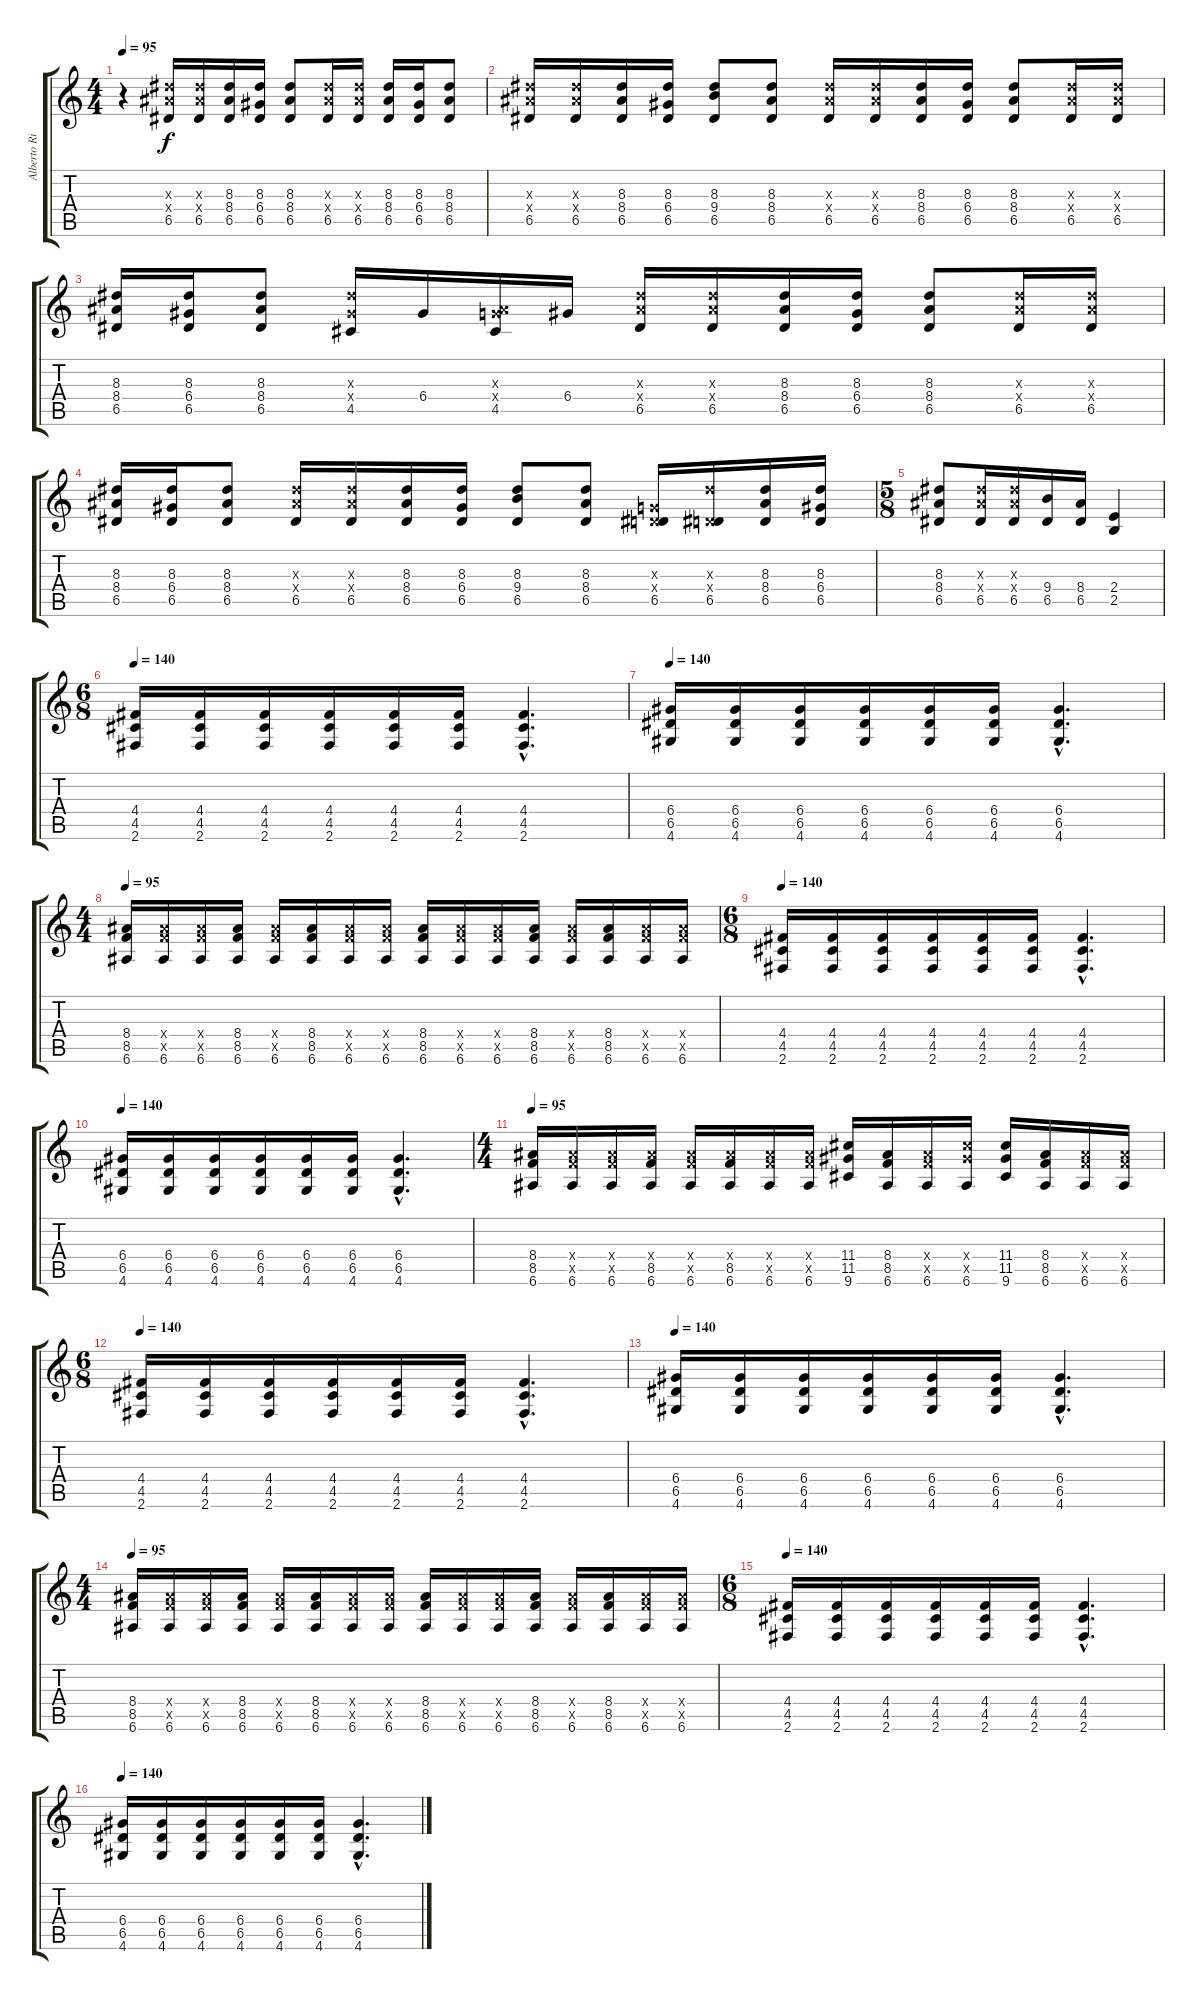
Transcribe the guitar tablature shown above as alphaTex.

\track ("Alberto Rionda (Guitarra)" "Alberto Ri") {instrument distortionguitar}
\staff {score tabs}
\tuning (E4 B3 G3 D3 A2 E2) {hide}
\ts (4 4)
\tempo 95
\clef g2
\ks c
r.4{dy f} (8.3{x} 8.4{x} 6.5).16 (8.3{x} 8.4{x} 6.5).16 (8.3 8.4 6.5).16 (8.3 6.4 6.5).16 (8.3 8.4 6.5).8 (8.3{x} 8.4{x} 6.5).16 (8.3{x} 8.4{x} 6.5).16 (8.3 8.4 6.5).16 (8.3 6.4 6.5).16 (8.3 8.4 6.5).8 |
(8.3{x} 8.4{x} 6.5).16 (8.3{x} 8.4{x} 6.5).16 (8.3 8.4 6.5).16 (8.3 6.4 6.5).16 (8.3 9.4 6.5).8 (8.3 8.4 6.5).8 (8.3{x} 8.4{x} 6.5).16 (8.3{x} 8.4{x} 6.5).16 (8.3 8.4 6.5).16 (8.3 6.4 6.5).16 (8.3 8.4 6.5).8 (8.3{x} 8.4{x} 6.5).16 (8.3{x} 8.4{x} 6.5).16 |
(8.3 8.4 6.5).16 (8.3 6.4 6.5).16 (8.3 8.4 6.5).8 (8.3{x} 6.4{x} 4.5).16 6.4.16 (0.3{x} 8.4{x} 4.5).16 6.4.16 (8.3{x} 8.4{x} 6.5).16 (8.3{x} 8.4{x} 6.5).16 (8.3 8.4 6.5).16 (8.3 6.4 6.5).16 (8.3 8.4 6.5).8 (8.3{x} 8.4{x} 6.5).16 (8.3{x} 8.4{x} 6.5).16 |
(8.3 8.4 6.5).16 (8.3 6.4 6.5).16 (8.3 8.4 6.5).8 (8.3{x} 8.4{x} 6.5).16 (8.3{x} 8.4{x} 6.5).16 (8.3 8.4 6.5).16 (8.3 6.4 6.5).16 (8.3 9.4 6.5).8 (8.3 8.4 6.5).8 (0.3{x} 0.4{x} 6.5).16 (8.3{x} 0.4{x} 6.5).16 (8.3 8.4 6.5).16 (8.3 6.4 6.5).16 |
\ts (5 8)
(8.3 8.4 6.5).8 (8.3{x} 8.4{x} 6.5).16 (8.3{x} 8.4{x} 6.5).16 (9.4 6.5).16 (8.4 6.5).16 (2.4 2.5).4 |
\ts (6 8)
\tempo 140
(4.4 4.5 2.6).16 (4.4 4.5 2.6).16 (4.4 4.5 2.6).16 (4.4 4.5 2.6).16 (4.4 4.5 2.6).16 (4.4 4.5 2.6).16 (4.4{hac} 4.5{hac} 2.6{hac}).4{d} |
\tempo 140
(6.4 6.5 4.6).16 (6.4 6.5 4.6).16 (6.4 6.5 4.6).16 (6.4 6.5 4.6).16 (6.4 6.5 4.6).16 (6.4 6.5 4.6).16 (6.4{hac} 6.5{hac} 4.6{hac}).4{d} |
\ts (4 4)
\tempo 95
(8.4 8.5 6.6).16 (8.4{x} 8.5{x} 6.6).16 (8.4{x} 8.5{x} 6.6).16 (8.4 8.5 6.6).16 (8.4{x} 8.5{x} 6.6).16 (8.4 8.5 6.6).16 (8.4{x} 8.5{x} 6.6).16 (8.4{x} 8.5{x} 6.6).16 (8.4 8.5 6.6).16 (8.4{x} 8.5{x} 6.6).16 (8.4{x} 8.5{x} 6.6).16 (8.4 8.5 6.6).16 (8.4{x} 8.5{x} 6.6).16 (8.4 8.5 6.6).16 (8.4{x} 8.5{x} 6.6).16 (8.4{x} 8.5{x} 6.6).16 |
\ts (6 8)
\tempo 140
(4.4 4.5 2.6).16 (4.4 4.5 2.6).16 (4.4 4.5 2.6).16 (4.4 4.5 2.6).16 (4.4 4.5 2.6).16 (4.4 4.5 2.6).16 (4.4{hac} 4.5{hac} 2.6{hac}).4{d} |
\tempo 140
(6.4 6.5 4.6).16 (6.4 6.5 4.6).16 (6.4 6.5 4.6).16 (6.4 6.5 4.6).16 (6.4 6.5 4.6).16 (6.4 6.5 4.6).16 (6.4{hac} 6.5{hac} 4.6{hac}).4{d} |
\ts (4 4)
\tempo 95
(8.4 8.5 6.6).16 (8.4{x} 8.5{x} 6.6).16 (8.4{x} 8.5{x} 6.6).16 (8.4{x} 8.5 6.6).16 (8.4{x} 8.5{x} 6.6).16 (8.4{x} 8.5 6.6).16 (8.4{x} 8.5{x} 6.6).16 (8.4{x} 8.5{x} 6.6).16 (11.4 11.5 9.6).16 (8.4 8.5 6.6).16 (8.4{x} 8.5{x} 6.6).16 (11.4{x} 11.5{x} 6.6).16 (11.4 11.5 9.6).16 (8.4 8.5 6.6).16 (8.4{x} 8.5{x} 6.6).16 (8.4{x} 8.5{x} 6.6).16 |
\ts (6 8)
\tempo 140
(4.4 4.5 2.6).16 (4.4 4.5 2.6).16 (4.4 4.5 2.6).16 (4.4 4.5 2.6).16 (4.4 4.5 2.6).16 (4.4 4.5 2.6).16 (4.4{hac} 4.5{hac} 2.6{hac}).4{d} |
\tempo 140
(6.4 6.5 4.6).16 (6.4 6.5 4.6).16 (6.4 6.5 4.6).16 (6.4 6.5 4.6).16 (6.4 6.5 4.6).16 (6.4 6.5 4.6).16 (6.4{hac} 6.5{hac} 4.6{hac}).4{d} |
\ts (4 4)
\tempo 95
(8.4 8.5 6.6).16 (8.4{x} 8.5{x} 6.6).16 (8.4{x} 8.5{x} 6.6).16 (8.4 8.5 6.6).16 (8.4{x} 8.5{x} 6.6).16 (8.4 8.5 6.6).16 (8.4{x} 8.5{x} 6.6).16 (8.4{x} 8.5{x} 6.6).16 (8.4 8.5 6.6).16 (8.4{x} 8.5{x} 6.6).16 (8.4{x} 8.5{x} 6.6).16 (8.4 8.5 6.6).16 (8.4{x} 8.5{x} 6.6).16 (8.4 8.5 6.6).16 (8.4{x} 8.5{x} 6.6).16 (8.4{x} 8.5{x} 6.6).16 |
\ts (6 8)
\tempo 140
(4.4 4.5 2.6).16 (4.4 4.5 2.6).16 (4.4 4.5 2.6).16 (4.4 4.5 2.6).16 (4.4 4.5 2.6).16 (4.4 4.5 2.6).16 (4.4{hac} 4.5{hac} 2.6{hac}).4{d} |
\tempo 140
(6.4 6.5 4.6).16 (6.4 6.5 4.6).16 (6.4 6.5 4.6).16 (6.4 6.5 4.6).16 (6.4 6.5 4.6).16 (6.4 6.5 4.6).16 (6.4{hac} 6.5{hac} 4.6{hac}).4{d}
